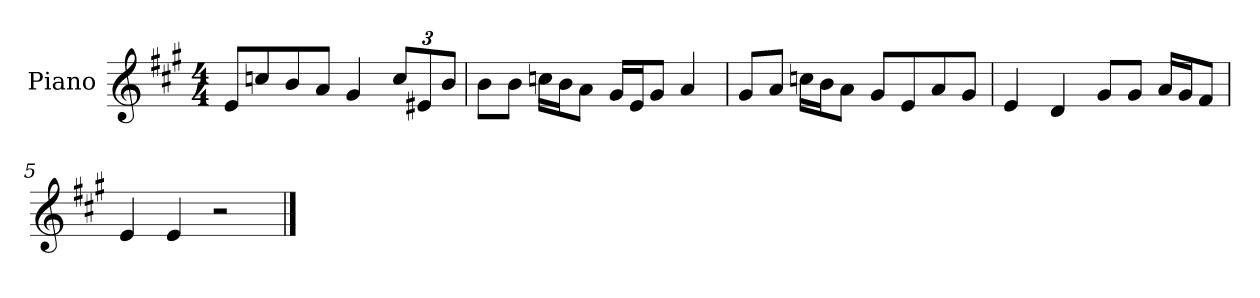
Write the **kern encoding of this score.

**kern
*part1
*staff1
*I"Piano
*I'P-no
*clefG2
*k[f#c#g#]
*M4/4
*MM90
=1
8e/L
8ccn/
8b/
8a/J
4g#/
*Xbrackettup
12cc/L
12e#X/
12b/J
=2
8b\L
8b\J
16ccn\LL
16b\J
8a\J
16g#/LL
16e/J
8g#/J
4a/
=3
8g#/L
8a/J
16ccn\LL
16b\J
8a\J
8g#/L
8e/
8a/
8g#/J
=4
4e/
4d/
8g#/L
8g#/J
16a/LL
16g#/J
8f#/J
=5
4e/
4e/
2r
==
*-
